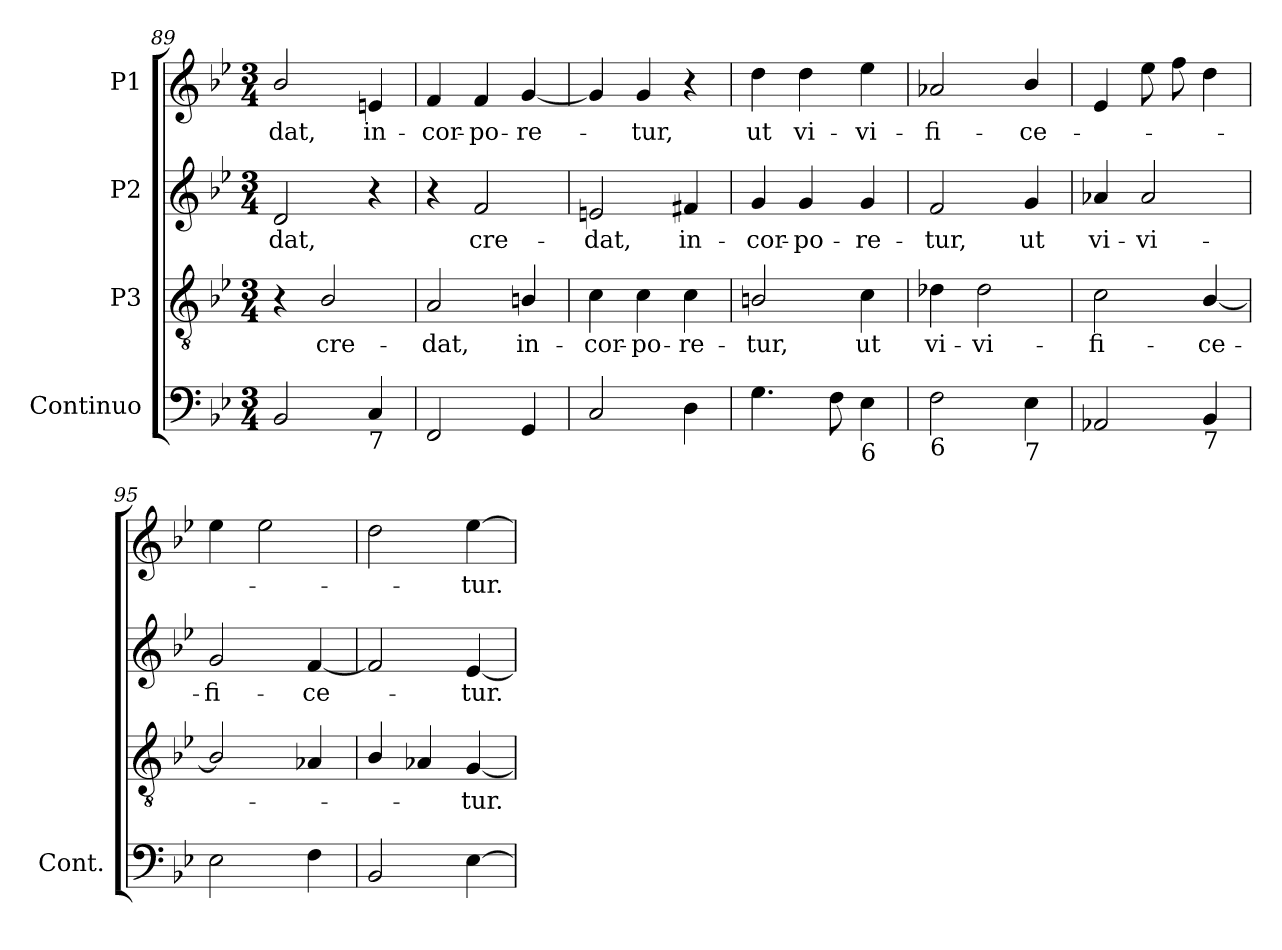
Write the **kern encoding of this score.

**kern	**kern	**text	**kern	**text	**kern	**text
*part4	*part3	*part3	*part2	*part2	*part1	*part1
*staff4	*staff3	*staff3	*staff2	*staff2	*staff1	*staff1
*I"Continuo	*I"P3	*	*I"P2	*	*I"P1	*
*I'Cont.	*	*	*	*	*	*
*clefF4	*clefGv2	*	*clefG2	*	*clefG2	*
*	*ITrd7c12	*	*	*	*	*
*k[b-e-]	*k[b-e-]	*	*k[b-e-]	*	*k[b-e-]	*
*B-:	*B-:	*	*B-:	*	*B-:	*
*M3/4	*M3/4	*	*M3/4	*	*M3/4	*
=89	=89	=89	=89	=89	=89	=89
!	!	!	!	!LO:LY:b:color=#000000	!	!
!	!	!	!	!	!	!LO:LY:b:color=#000000
2BB-i/	4r	.	2di/	-dat,	2b-i/	-dat,
!	!	!LO:LY:b:color=#000000	!	!	!	!
.	2BB-i/	cre-	.	.	.	.
!LO:TX:b:t=7	!	!	!	!	!	!
!	!	!	!	!	!	!LO:LY:b:color=#000000
4Ci/	.	.	4r	.	4eni/	in-
=90	=90	=90	=90	=90	=90	=90
!	!	!LO:LY:b:color=#000000	!	!	!	!
!	!	!	!	!	!	!LO:LY:b:color=#000000
2FFi/	2AAi/	-dat,	4r	.	4fi/	-cor-
!	!	!	!	!LO:LY:b:color=#000000	!	!
!	!	!	!	!	!	!LO:LY:b:color=#000000
.	.	.	2fi/	cre-	4fi/	-po-
!	!	!LO:LY:b:color=#000000	!	!	!	!
!	!	!	!	!	!	!LO:LY:b:color=#000000
4GGi/	4BBni/	in-	.	.	[4gi/	-re-
=91	=91	=91	=91	=91	=91	=91
!	!	!LO:LY:b:color=#000000	!	!	!	!
!	!	!	!	!LO:LY:b:color=#000000	!	!
2Ci/	4Ci\	-cor-	2eni/	-dat,	4gi/]	.
!	!	!LO:LY:b:color=#000000	!	!	!	!
!	!	!	!	!	!	!LO:LY:b:color=#000000
.	4Ci\	-po-	.	.	4gi/	-tur,
!	!	!LO:LY:b:color=#000000	!	!	!	!
!	!	!	!	!LO:LY:b:color=#000000	!	!
4Di\	4Ci\	-re-	4f#Xi/	in-	4r	.
=92	=92	=92	=92	=92	=92	=92
!	!	!LO:LY:b:color=#000000	!	!	!	!
!	!	!	!	!LO:LY:b:color=#000000	!	!
!	!	!	!	!	!	!LO:LY:b:color=#000000
4.Gi\	2BBni/	-tur,	4gi/	-cor-	4ddi\	ut
!	!	!	!	!LO:LY:b:color=#000000	!	!
!	!	!	!	!	!	!LO:LY:b:color=#000000
.	.	.	4gi/	-po-	4ddi\	vi-
8Fi\	.	.	.	.	.	.
!	!	!LO:LY:b:color=#000000	!	!	!	!
!	!	!	!	!LO:LY:b:color=#000000	!	!
!LO:TX:b:t=6	!	!	!	!	!	!
!	!	!	!	!	!	!LO:LY:b:color=#000000
4E-i\	4Ci\	ut	4gi/	-re-	4ee-i\	-vi-
=93	=93	=93	=93	=93	=93	=93
!	!	!LO:LY:b:color=#000000	!	!	!	!
!	!	!	!	!LO:LY:b:color=#000000	!	!
!LO:TX:b:t=6	!	!	!	!	!	!
!	!	!	!	!	!	!LO:LY:b:color=#000000
2Fi\	4D-Xi\	vi-	2fi/	-tur,	2a-Xi/	-fi-
!	!	!LO:LY:b:color=#000000	!	!	!	!
.	2D-i\	-vi-	.	.	.	.
!	!	!	!	!LO:LY:b:color=#000000	!	!
!LO:TX:b:t=7	!	!	!	!	!	!
!	!	!	!	!	!	!LO:LY:b:color=#000000
4E-i\	.	.	4gi/	ut	4b-i/	-ce-
!!LO:PB:g=z
=94	=94	=94	=94	=94	=94	=94
!	!	!LO:LY:b:color=#000000	!	!	!	!
!	!	!	!	!LO:LY:b:color=#000000	!	!
2AA-Xi/	2Ci\	-fi-	4a-Xi/	vi-	4e-i/	.
!	!	!	!	!LO:LY:b:color=#000000	!	!
.	.	.	2a-i/	-vi-	8ee-i\	.
.	.	.	.	.	8ffi\	.
!LO:TX:b:t=7	!	!	!	!	!	!
!	!	!LO:LY:b:color=#000000	!	!	!	!
4BB-i/	[4BB-i/	-ce-	.	.	4ddi\	.
=95	=95	=95	=95	=95	=95	=95
!	!	!	!	!LO:LY:b:color=#000000	!	!
2E-i\	2BB-i/]	.	2gi/	-fi-	4ee-i\	.
.	.	.	.	.	2ee-i\	.
!	!	!	!	!LO:LY:b:color=#000000	!	!
4Fi\	4AA-Xi/	.	[4fi/	-ce-	.	.
=96	=96	=96	=96	=96	=96	=96
2BB-i/	4BB-i/	.	2fi/]	.	2ddi\	.
.	4AA-Xi/	.	.	.	.	.
!	!	!LO:LY:b:color=#000000	!	!	!	!
!	!	!	!	!LO:LY:b:color=#000000	!	!
!	!	!	!	!	!	!LO:LY:b:color=#000000
[4E-i\	[4GGi/	-tur.	[4e-i/	-tur.	[4ee-i\	-tur.
=	=	=	=	=	=	=
*-	*-	*-	*-	*-	*-	*-
